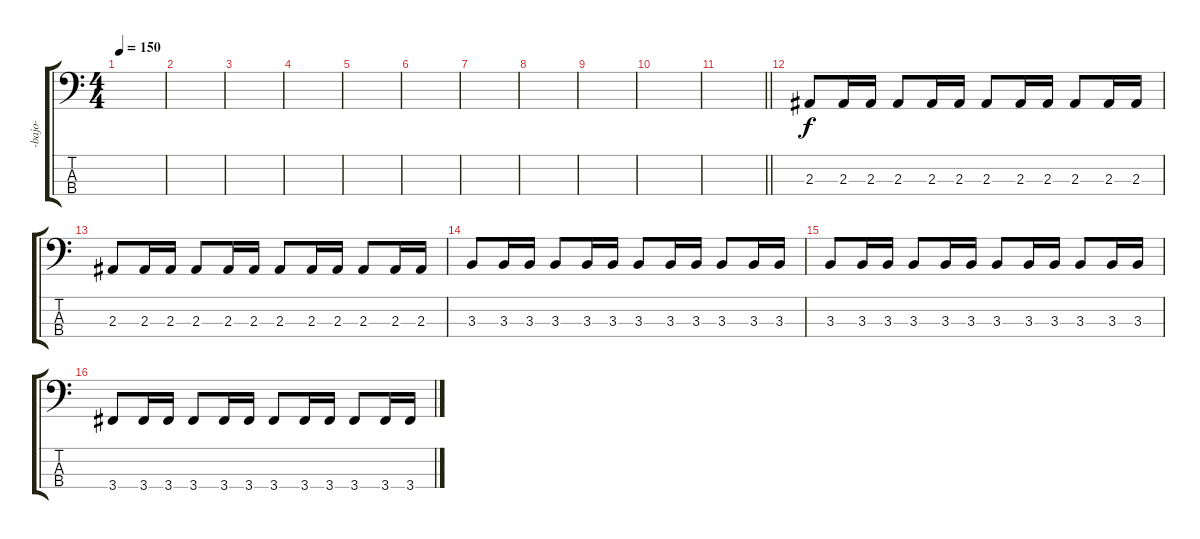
\track ("-bajo-" "-bajo-") {instrument electricbassfinger}
\staff {score tabs}
\tuning (Gb2 Db2 Ab1 Eb1) {hide}
\ts (4 4)
\tempo 150
\clef f4
\ks c
|
|
|
|
|
|
|
|
|
|
\barLineRight lightlight
|
\section ("" "")
2.3.8 2.3.16 2.3.16 2.3.8 2.3.16 2.3.16 2.3.8 2.3.16 2.3.16 2.3.8 2.3.16 2.3.16 |
2.3.8 2.3.16 2.3.16 2.3.8 2.3.16 2.3.16 2.3.8 2.3.16 2.3.16 2.3.8 2.3.16 2.3.16 |
3.3.8 3.3.16 3.3.16 3.3.8 3.3.16 3.3.16 3.3.8 3.3.16 3.3.16 3.3.8 3.3.16 3.3.16 |
3.3.8 3.3.16 3.3.16 3.3.8 3.3.16 3.3.16 3.3.8 3.3.16 3.3.16 3.3.8 3.3.16 3.3.16 |
3.4.8 3.4.16 3.4.16 3.4.8 3.4.16 3.4.16 3.4.8 3.4.16 3.4.16 3.4.8 3.4.16 3.4.16
